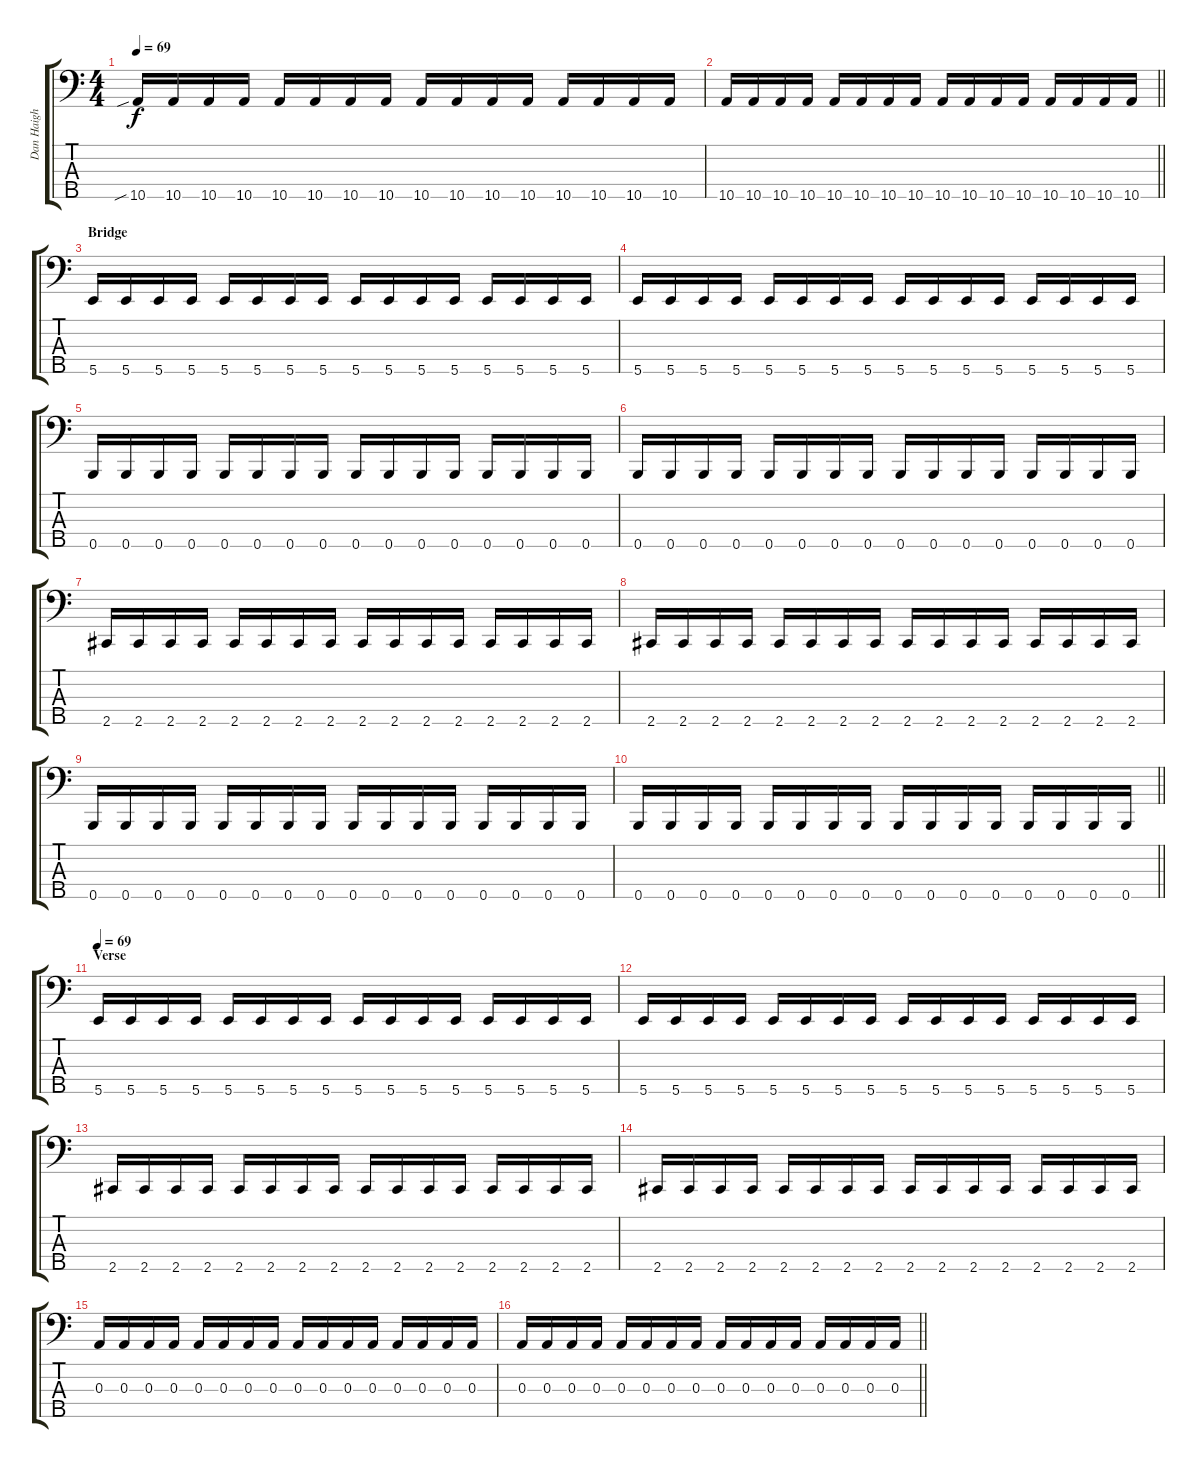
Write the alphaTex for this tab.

\track ("Dan Haigh" "Dan Haigh") {instrument electricbassfinger}
\staff {score tabs}
\tuning (G2 D2 A1 E1 B0) {hide}
\ts (4 4)
\tempo 69
\clef f4
\ks c
10.5{sib}.16{dy f} 10.5.16 10.5.16 10.5.16 10.5.16 10.5.16 10.5.16 10.5.16 10.5.16 10.5.16 10.5.16 10.5.16 10.5.16 10.5.16 10.5.16 10.5.16 |
\barLineRight lightlight
10.5.16 10.5.16 10.5.16 10.5.16 10.5.16 10.5.16 10.5.16 10.5.16 10.5.16 10.5.16 10.5.16 10.5.16 10.5.16 10.5.16 10.5.16 10.5.16 |
\section ("" "Bridge")
5.5.16 5.5.16 5.5.16 5.5.16 5.5.16 5.5.16 5.5.16 5.5.16 5.5.16 5.5.16 5.5.16 5.5.16 5.5.16 5.5.16 5.5.16 5.5.16 |
5.5.16 5.5.16 5.5.16 5.5.16 5.5.16 5.5.16 5.5.16 5.5.16 5.5.16 5.5.16 5.5.16 5.5.16 5.5.16 5.5.16 5.5.16 5.5.16 |
0.5.16 0.5.16 0.5.16 0.5.16 0.5.16 0.5.16 0.5.16 0.5.16 0.5.16 0.5.16 0.5.16 0.5.16 0.5.16 0.5.16 0.5.16 0.5.16 |
0.5.16 0.5.16 0.5.16 0.5.16 0.5.16 0.5.16 0.5.16 0.5.16 0.5.16 0.5.16 0.5.16 0.5.16 0.5.16 0.5.16 0.5.16 0.5.16 |
2.5.16 2.5.16 2.5.16 2.5.16 2.5.16 2.5.16 2.5.16 2.5.16 2.5.16 2.5.16 2.5.16 2.5.16 2.5.16 2.5.16 2.5.16 2.5.16 |
2.5.16 2.5.16 2.5.16 2.5.16 2.5.16 2.5.16 2.5.16 2.5.16 2.5.16 2.5.16 2.5.16 2.5.16 2.5.16 2.5.16 2.5.16 2.5.16 |
0.5.16 0.5.16 0.5.16 0.5.16 0.5.16 0.5.16 0.5.16 0.5.16 0.5.16 0.5.16 0.5.16 0.5.16 0.5.16 0.5.16 0.5.16 0.5.16 |
\barLineRight lightlight
0.5.16 0.5.16 0.5.16 0.5.16 0.5.16 0.5.16 0.5.16 0.5.16 0.5.16 0.5.16 0.5.16 0.5.16 0.5.16 0.5.16 0.5.16 0.5.16 |
\section ("" "Verse")
\tempo 69
5.5.16 5.5.16 5.5.16 5.5.16 5.5.16 5.5.16 5.5.16 5.5.16 5.5.16 5.5.16 5.5.16 5.5.16 5.5.16 5.5.16 5.5.16 5.5.16 |
5.5.16 5.5.16 5.5.16 5.5.16 5.5.16 5.5.16 5.5.16 5.5.16 5.5.16 5.5.16 5.5.16 5.5.16 5.5.16 5.5.16 5.5.16 5.5.16 |
2.5.16 2.5.16 2.5.16 2.5.16 2.5.16 2.5.16 2.5.16 2.5.16 2.5.16 2.5.16 2.5.16 2.5.16 2.5.16 2.5.16 2.5.16 2.5.16 |
2.5.16 2.5.16 2.5.16 2.5.16 2.5.16 2.5.16 2.5.16 2.5.16 2.5.16 2.5.16 2.5.16 2.5.16 2.5.16 2.5.16 2.5.16 2.5.16 |
0.3.16 0.3.16 0.3.16 0.3.16 0.3.16 0.3.16 0.3.16 0.3.16 0.3.16 0.3.16 0.3.16 0.3.16 0.3.16 0.3.16 0.3.16 0.3.16 |
\barLineRight lightlight
0.3.16 0.3.16 0.3.16 0.3.16 0.3.16 0.3.16 0.3.16 0.3.16 0.3.16 0.3.16 0.3.16 0.3.16 0.3.16 0.3.16 0.3.16 0.3.16
